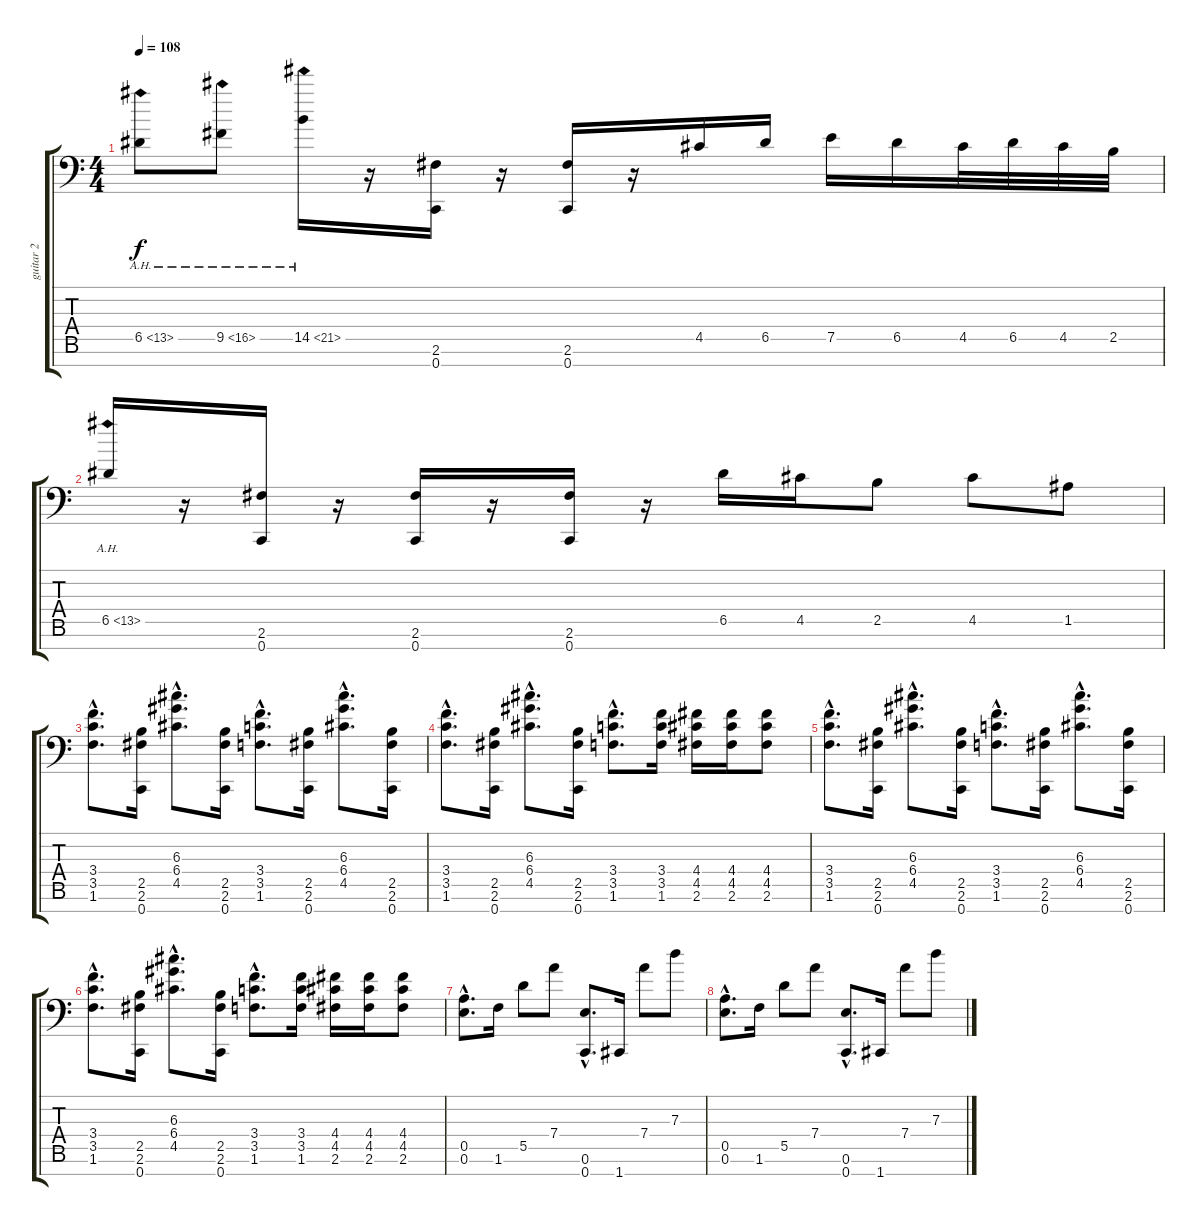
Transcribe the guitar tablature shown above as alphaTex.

\track ("guitar 2" "guitar 2") {instrument distortionguitar}
\staff {score tabs}
\tuning (E4 B3 G3 D3 A2 E2 C-1) {hide}
\ts (4 4)
\tempo 108
\clef f4
\ks c
6.5{ah 7}.8{dy f} 9.5{ah 7}.8 14.5{ah 7}.16 r.16 (2.6 0.7).16 r.16 (2.6 0.7).16 r.16 4.5.16 6.5.16 7.5.16 6.5.16 4.5.32 6.5.32 4.5.32 2.5.32 |
6.5{ah 7}.16 r.16 (2.6 0.7).16 r.16 (2.6 0.7).16 r.16 (2.6 0.7).16 r.16 6.5.16 4.5.16 2.5.8 4.5.8 1.5.8 |
(3.4{hac} 3.5{hac} 1.6{hac}).8{d} (2.5 2.6 0.7).16 (6.3{hac} 6.4{hac} 4.5{hac}).8{d} (2.5 2.6 0.7).16 (3.4{hac} 3.5{hac} 1.6{hac}).8{d} (2.5 2.6 0.7).16 (6.3{hac} 6.4{hac} 4.5{hac}).8{d} (2.5 2.6 0.7).16 |
(3.4{hac} 3.5{hac} 1.6{hac}).8{d} (2.5 2.6 0.7).16 (6.3{hac} 6.4{hac} 4.5{hac}).8{d} (2.5 2.6 0.7).16 (3.4{hac} 3.5{hac} 1.6{hac}).8{d} (3.4 3.5 1.6).16 (4.4 4.5 2.6).16 (4.4 4.5 2.6).16 (4.4 4.5 2.6).8 |
(3.4{hac} 3.5{hac} 1.6{hac}).8{d} (2.5 2.6 0.7).16 (6.3{hac} 6.4{hac} 4.5{hac}).8{d} (2.5 2.6 0.7).16 (3.4{hac} 3.5{hac} 1.6{hac}).8{d} (2.5 2.6 0.7).16 (6.3{hac} 6.4{hac} 4.5{hac}).8{d} (2.5 2.6 0.7).16 |
(3.4{hac} 3.5{hac} 1.6{hac}).8{d} (2.5 2.6 0.7).16 (6.3{hac} 6.4{hac} 4.5{hac}).8{d} (2.5 2.6 0.7).16 (3.4{hac} 3.5{hac} 1.6{hac}).8{d} (3.4 3.5 1.6).16 (4.4 4.5 2.6).16 (4.4 4.5 2.6).16 (4.4 4.5 2.6).8 |
(0.5{hac} 0.6{hac}).8{d} 1.6.16 5.5.8 7.4.8 (0.6{hac} 0.7{hac}).8{d} 1.7.16 7.4.8 7.3.8 |
(0.5{hac} 0.6{hac}).8{d} 1.6.16 5.5.8 7.4.8 (0.6{hac} 0.7{hac}).8{d} 1.7.16 7.4.8 7.3.8
